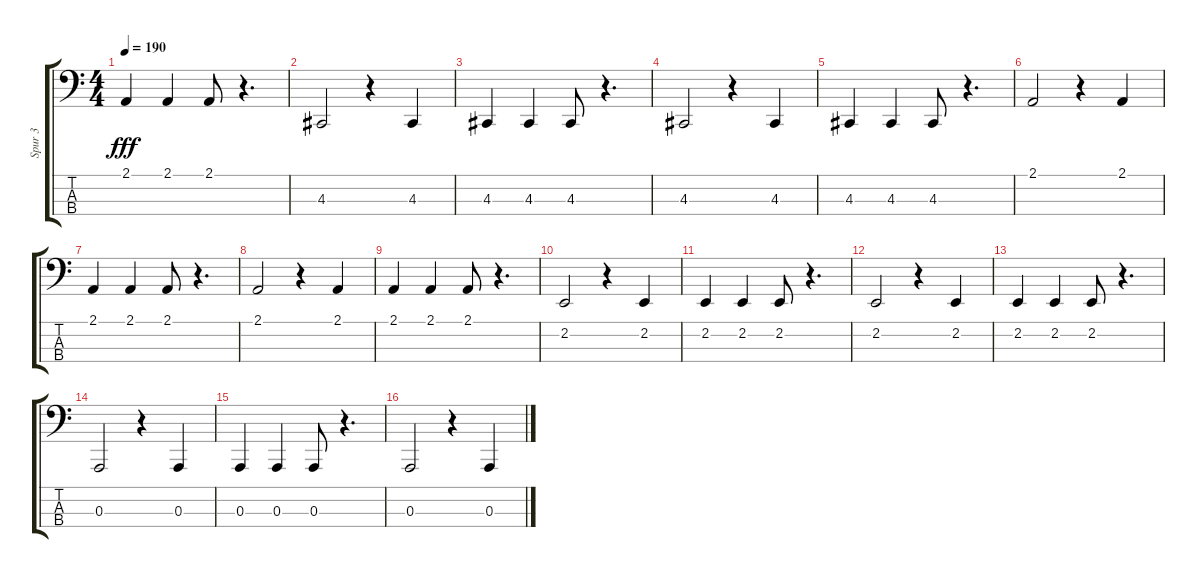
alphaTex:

\track ("Spur 3" "Spur 3") {instrument percussiveorgan}
\staff {score tabs}
\tuning (G2 D2 A1 E1) {hide}
\ts (4 4)
\tempo 190
\clef f4
\ks c
2.1.4{dy fff} 2.1.4 2.1.8 r.4{d} |
4.3.2 r.4 4.3.4 |
4.3.4 4.3.4 4.3.8 r.4{d} |
4.3.2 r.4 4.3.4 |
4.3.4 4.3.4 4.3.8 r.4{d} |
2.1.2 r.4 2.1.4 |
2.1.4 2.1.4 2.1.8 r.4{d} |
2.1.2 r.4 2.1.4 |
2.1.4 2.1.4 2.1.8 r.4{d} |
2.2.2 r.4 2.2.4 |
2.2.4 2.2.4 2.2.8 r.4{d} |
2.2.2 r.4 2.2.4 |
2.2.4 2.2.4 2.2.8 r.4{d} |
0.3.2 r.4 0.3.4 |
0.3.4 0.3.4 0.3.8 r.4{d} |
0.3.2 r.4 0.3.4
